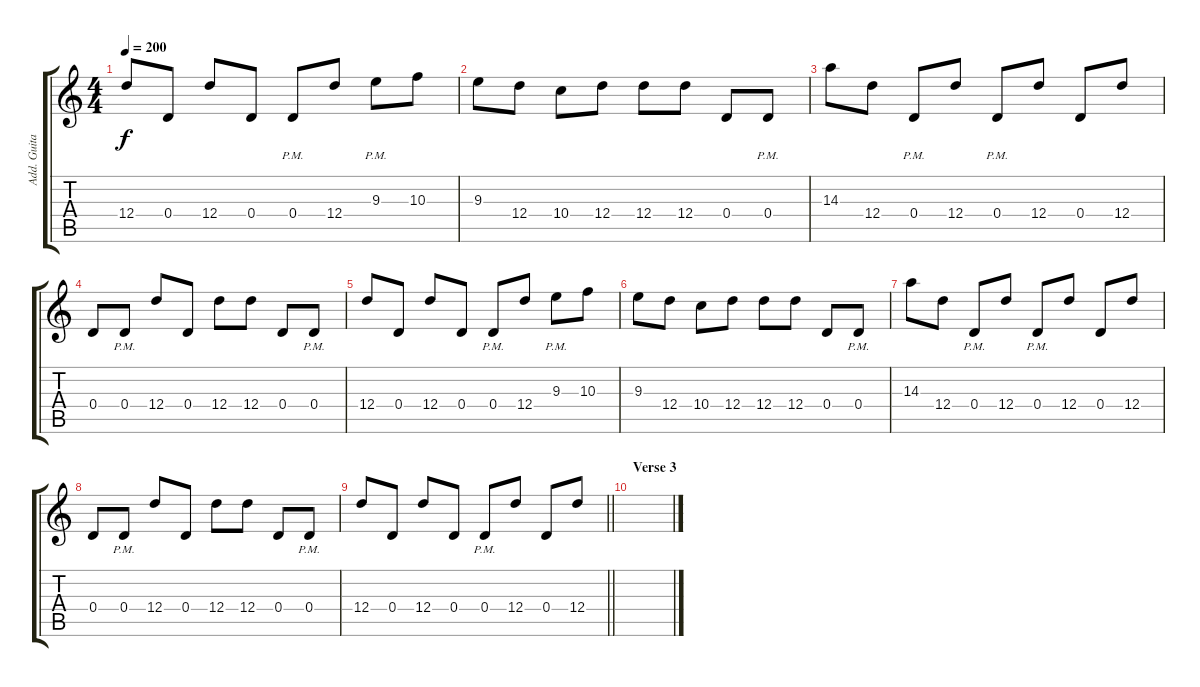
\track ("Add. Guitar 1" "Add. Guita") {instrument distortionguitar}
\staff {score tabs}
\tuning (E4 B3 G3 D3 A2 D2) {hide}
\ts (4 4)
\tempo 200
\clef g2
\ks c
12.4.8{dy f} 0.4.8 12.4.8 0.4.8 0.4{pm}.8 12.4.8 9.3{pm}.8 10.3.8 |
9.3.8 12.4.8 10.4.8 12.4.8 12.4.8 12.4.8 0.4.8 0.4{pm}.8 |
14.3.8 12.4.8 0.4{pm}.8 12.4.8 0.4{pm}.8 12.4.8 0.4.8 12.4.8 |
0.4.8 0.4{pm}.8 12.4.8 0.4.8 12.4.8 12.4.8 0.4.8 0.4{pm}.8 |
12.4.8 0.4.8 12.4.8 0.4.8 0.4{pm}.8 12.4.8 9.3{pm}.8 10.3.8 |
9.3.8 12.4.8 10.4.8 12.4.8 12.4.8 12.4.8 0.4.8 0.4{pm}.8 |
14.3.8 12.4.8 0.4{pm}.8 12.4.8 0.4{pm}.8 12.4.8 0.4.8 12.4.8 |
0.4.8 0.4{pm}.8 12.4.8 0.4.8 12.4.8 12.4.8 0.4.8 0.4{pm}.8 |
\barLineRight lightlight
12.4.8 0.4.8 12.4.8 0.4.8 0.4{pm}.8 12.4.8 0.4.8 12.4.8 |
\section ("" "Verse 3")
